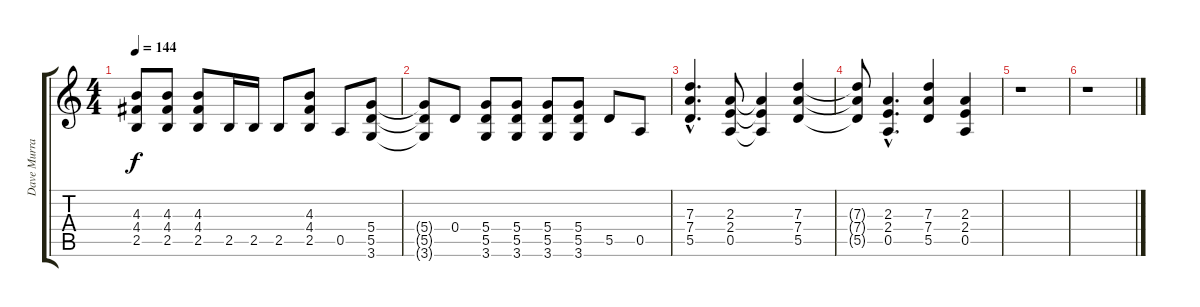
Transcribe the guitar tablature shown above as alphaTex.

\track ("Dave Murray" "Dave Murra") {instrument distortionguitar}
\staff {score tabs}
\tuning (E4 B3 G3 D3 A2 E2) {hide}
\ts (4 4)
\tempo 144
\clef g2
\ks c
(4.3{t} 4.4{t} 2.5{t}).8{dy f} (4.3 4.4 2.5).8 (4.3 4.4 2.5).8 2.5.16 2.5.16 2.5.8 (4.3 4.4 2.5).8 0.5.8 (5.4 5.5 3.6).8 |
(5.4{t} 5.5{t} 3.6{t}).8 0.4.8 (5.4 5.5 3.6).8 (5.4 5.5 3.6).8 (5.4 5.5 3.6).8 (5.4 5.5 3.6).8 5.5.8 0.5.8 |
(7.3{hac} 7.4{hac} 5.5{hac}).4{d} (2.3 2.4 0.5).8 (2.3{t} 2.4{t} 0.5{t}).4 (7.3 7.4 5.5).4 |
(7.3{t} 7.4{t} 5.5{t}).8 (2.3{hac} 2.4{hac} 0.5{hac}).4{d} (7.3 7.4 5.5).4 (2.3 2.4 0.5).4 |
r.1 |
r.1
